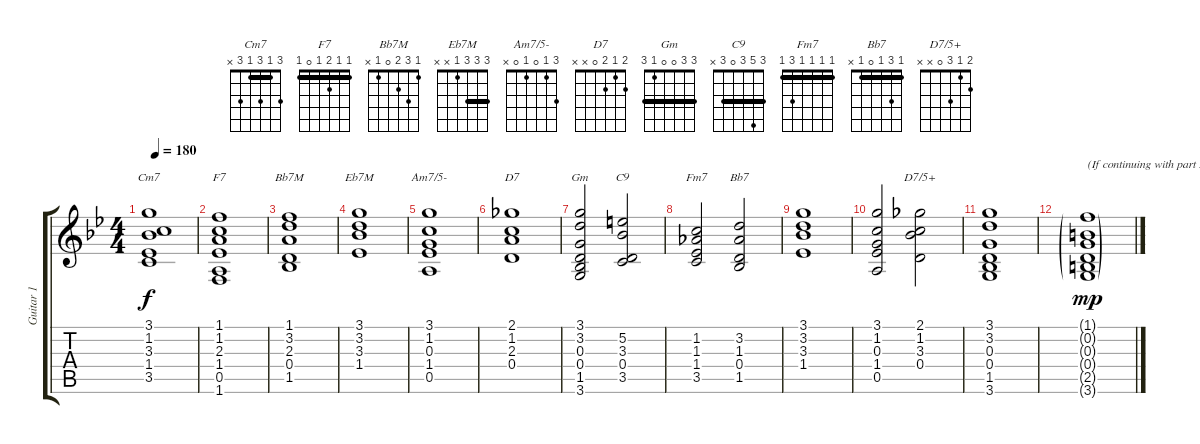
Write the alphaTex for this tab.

\track ("Guitar 1" "Guitar 1") {instrument acousticguitarnylon}
\staff {score tabs}
\tuning (E4 B3 G3 D3 A2 E2) {hide}
\chord ("Cm7" 3 1 3 1 3 x) {barre 1}
\chord ("F7" 1 1 2 1 0 1) {barre 1}
\chord ("Bb7M" 1 3 2 0 1 x)
\chord ("Eb7M" 3 3 3 1 x x) {barre 3}
\chord ("Am7/5-" 3 1 0 1 0 x)
\chord ("D7" 2 1 2 0 x x)
\chord ("Gm" 3 3 0 0 1 3) {barre 3}
\chord ("C9" 3 5 3 0 3 x) {barre 3}
\chord ("Fm7" 1 1 1 1 3 1) {barre 1}
\chord ("Bb7" 1 3 1 0 1 x) {barre 1}
\chord ("D7/5+" 2 1 3 0 x x)
\ts (4 4)
\tempo 180
\clef g2
\ks gminor
(3.1 1.2 3.3 1.4 3.5).1{ch "Cm7" dy f} |
(1.1 1.2 2.3 1.4 0.5 1.6).1{ch "F7"} |
(1.1 3.2 2.3 0.4 1.5).1{ch "Bb7M"} |
(3.1 3.2 3.3 1.4).1{ch "Eb7M"} |
(3.1 1.2 0.3 1.4 0.5).1{ch "Am7/5-"} |
(2.1 1.2 2.3 0.4).1{ch "D7"} |
(3.1 3.2 0.3 0.4 1.5 3.6).2{ch "Gm"} (5.2 3.3 0.4 3.5).2{ch "C9"} |
(1.2 1.3 1.4 3.5).2{ch "Fm7"} (3.2 1.3 0.4 1.5).2{ch "Bb7"} |
(3.1 3.2 3.3 1.4).1 |
(3.1 1.2 0.3 1.4 0.5).2 (2.1 1.2 3.3 0.4).2{ch "D7/5+"} |
(3.1 3.2 0.3 0.4 1.5 3.6).1 |
(1.1{g} 0.2{g} 0.3{g} 0.4{g} 2.5{g} 3.6{g}).1{txt "(If continuing with part A, u can play G7 here)" dy mp volume 0}
